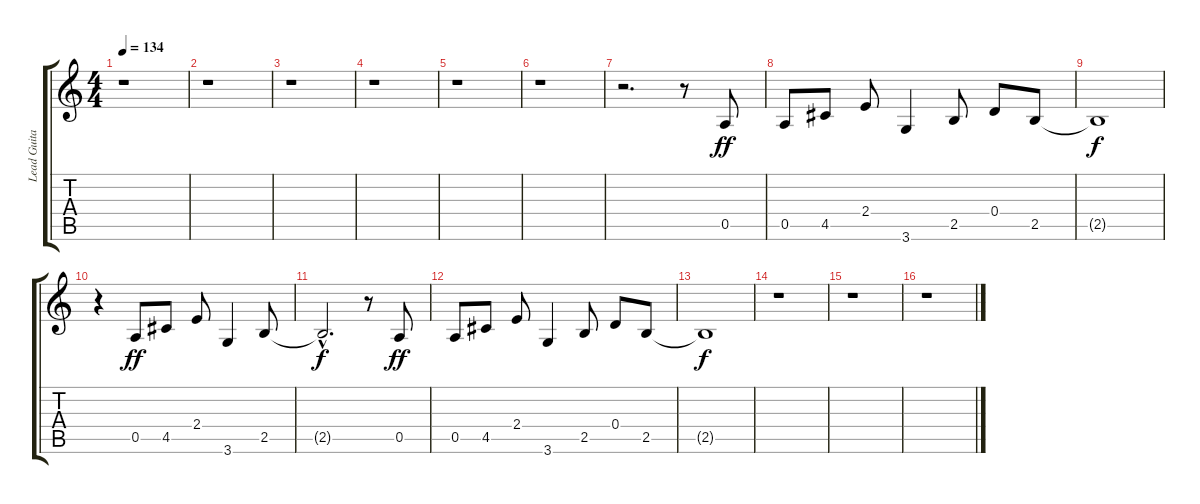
\track ("Lead Guitar" "Lead Guita") {instrument overdrivenguitar}
\staff {score tabs}
\tuning (E4 B3 G3 D3 A2 E2) {hide}
\ts (4 4)
\tempo 134
\clef g2
\ks c
r.1{dy f} |
r.1 |
r.1 |
r.1 |
r.1 |
r.1 |
r.2{d} r.8 0.5.8{dy ff} |
0.5.8 4.5.8 2.4.8 3.6.4 2.5.8 0.4.8 2.5.8 |
2.5{t}.1{dy f} |
r.4 0.5.8{dy ff} 4.5.8 2.4.8 3.6.4 2.5.8 |
2.5{hac t}.2{d dy f} r.8 0.5.8{dy ff} |
0.5.8 4.5.8 2.4.8 3.6.4 2.5.8 0.4.8 2.5.8 |
2.5{t}.1{dy f} |
r.1 |
r.1 |
r.1
